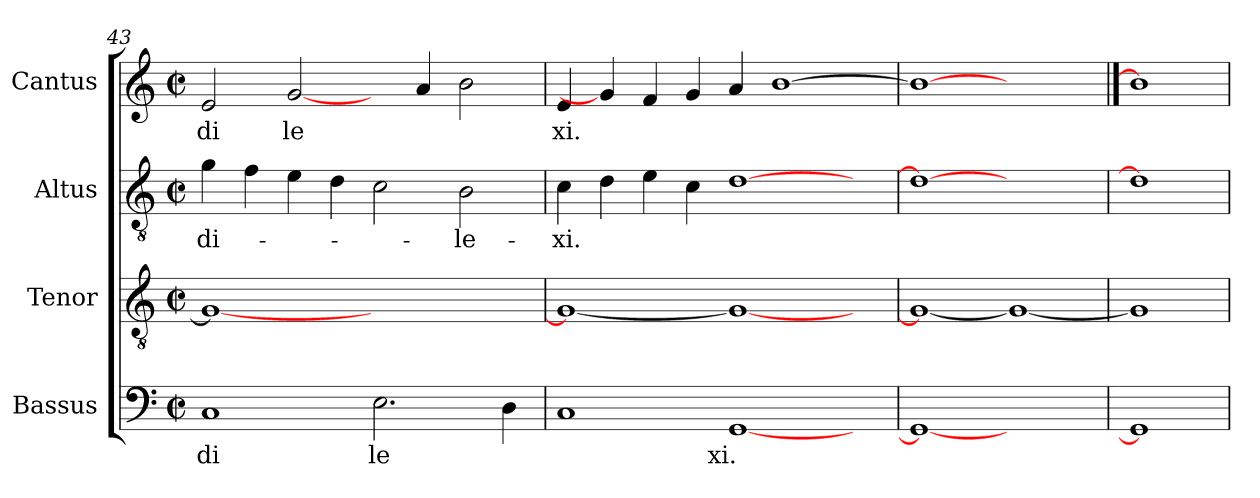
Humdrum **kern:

**kern	**text	**kern	**kern	**text	**kern	**text
*part4	*part4	*part3	*part2	*part2	*part1	*part1
*staff4	*staff4	*staff3	*staff2	*staff2	*staff1	*staff1
*I"Bassus	*	*I"Tenor	*I"Altus	*	*I"Cantus	*
*clefF4	*	*clefGv2	*clefGv2	*	*clefG2	*
*M2/2	*	*M2/2	*M2/2	*	*M2/2	*
*met(c|)	*	*met(c|)	*met(c|)	*	*met(c|)	*
=43	=43	=43	=43	=43	=43	=43
!	!LO:LY:b:cj	!	!	!LO:LY:b:cj	!	!LO:LY:b:cj
1C	di	1G_<	4g\	di-	2e/	di
.	.	.	4f\	.	.	.
!	!	!	!	!	!	!LO:LY:b:cj
.	.	.	4e\	.	[2g/	le
.	.	.	4d\	.	.	.
!	!LO:LY:b:cj	!	!	!	!	!
2.E\	le	1ryy	2c\	.	4ryy	.
.	.	.	.	.	4a/	.
!	!	!	!	!LO:LY:b:cj	!	!
.	.	.	2B\	-le-	2b\	.
4D\	.	.	.	.	.	.
=44	=44	=44	=44	=44	=44	=44
!	!	!	!	!LO:LY:b:cj	!	!LO:LY:b:cj
1C	.	1G_<	4c\	-xi.	4e/	xi.
.	.	.	4d\	.	4g/]	.
.	.	.	4e\	.	4f/	.
.	.	.	4c\	.	4g/	.
!	!LO:LY:b:cj	!	!	!	!	!
[<1GG	xi.	1G_	[>1d	.	4a/	.
.	.	.	.	.	[>1b	.
4ryy	.	4ryy	4ryy	.	.	.
=45	=45	=45	=45	=45	=45	=45
1GG_	.	1G_	1d_	.	1b_	.
1ryy	.	1G_	1ryy	.	1ryy	.
=46	==46	=46	=46	==46	==46	==46
1GG]	.	1G]	1d]	.	1b]	.
=	=	=	=	=	=	=
*-	*-	*-	*-	*-	*-	*-
